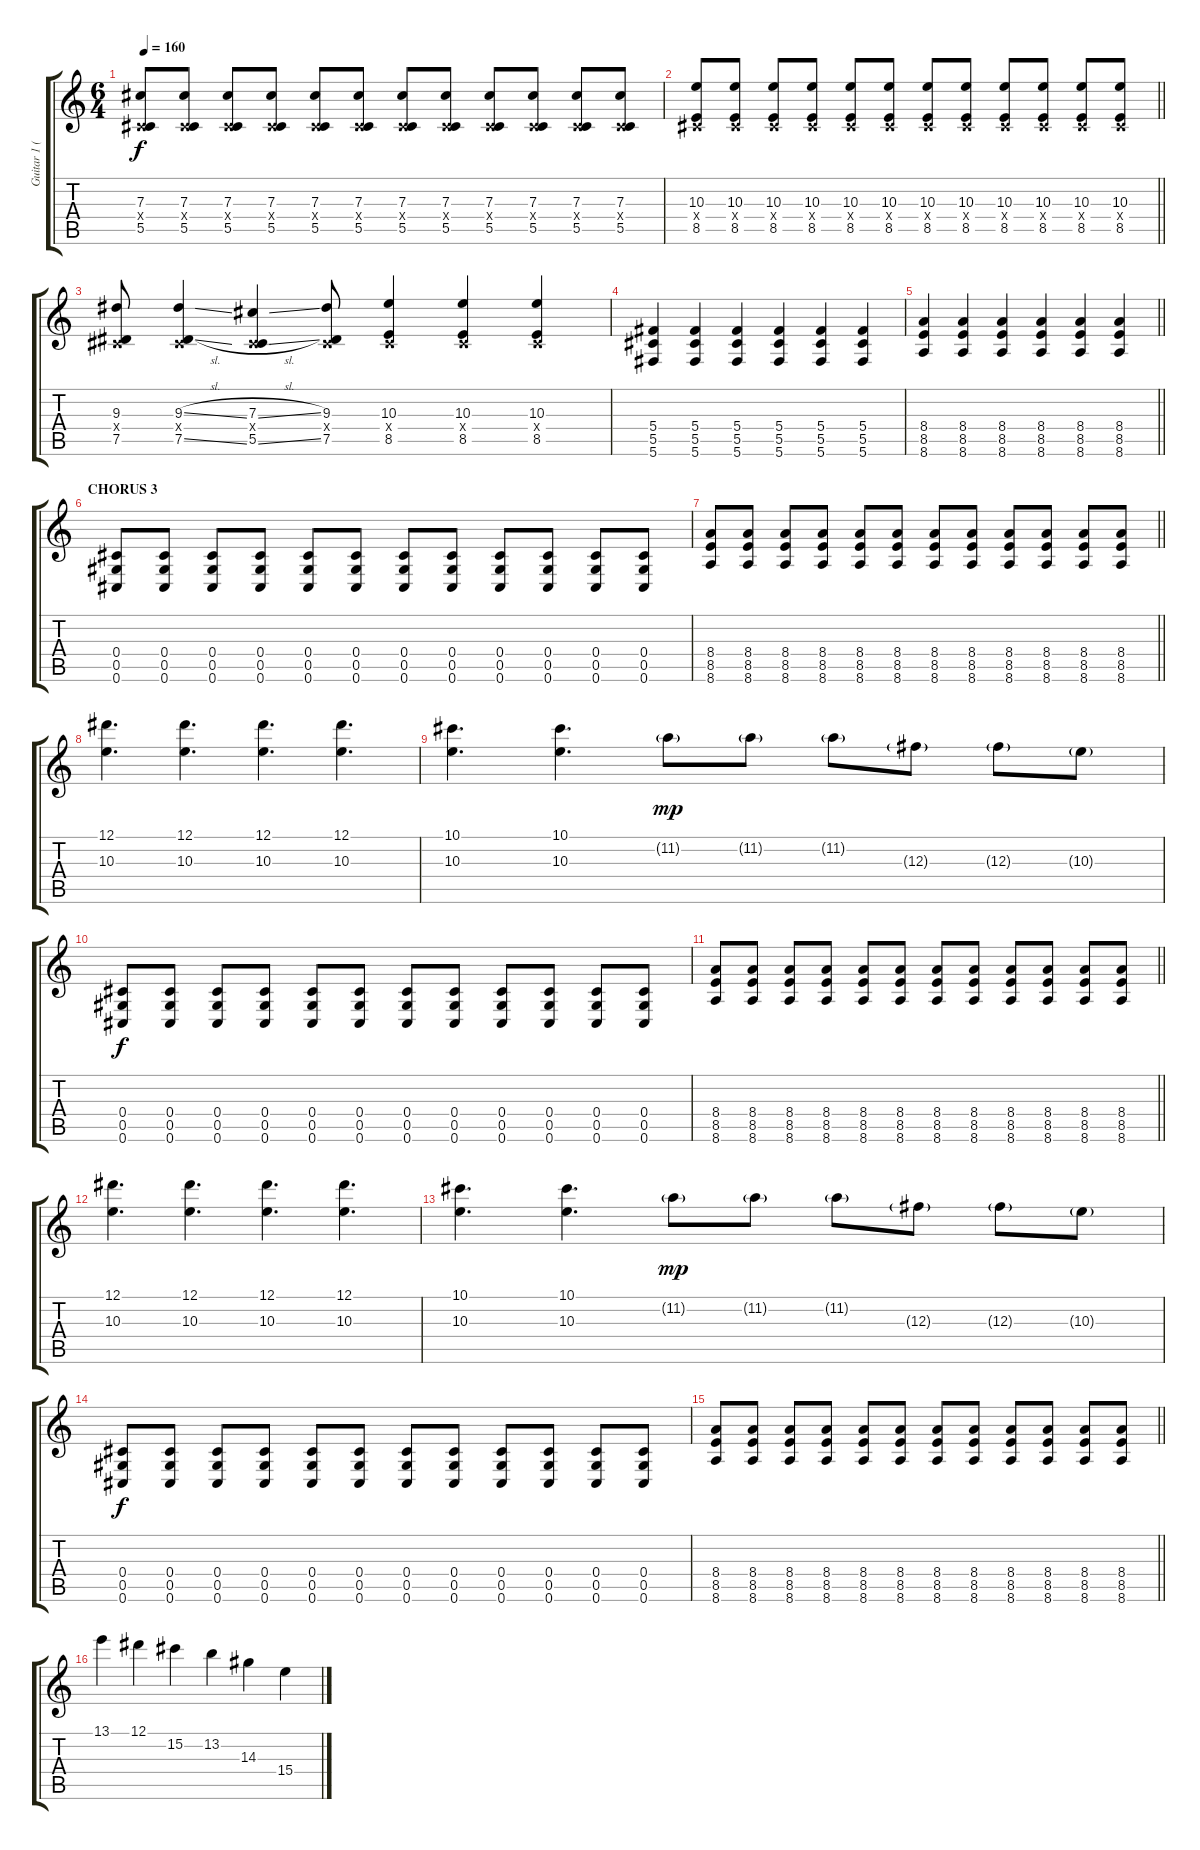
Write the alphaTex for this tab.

\track ("Guitar 1 (Randy Strohmeyer)" "Guitar 1 (") {instrument distortionguitar}
\staff {score tabs}
\tuning (Eb4 Bb3 Gb3 Db3 Ab2 Db2) {hide}
\ts (6 4)
\tempo 160
\clef g2
\ks c
(7.3 0.4{x} 5.5).8{dy f} (7.3 0.4{x} 5.5).8 (7.3 0.4{x} 5.5).8 (7.3 0.4{x} 5.5).8 (7.3 0.4{x} 5.5).8 (7.3 0.4{x} 5.5).8 (7.3 0.4{x} 5.5).8 (7.3 0.4{x} 5.5).8 (7.3 0.4{x} 5.5).8 (7.3 0.4{x} 5.5).8 (7.3 0.4{x} 5.5).8 (7.3 0.4{x} 5.5).8 |
\barLineRight lightlight
(10.3 0.4{x} 8.5).8 (10.3 0.4{x} 8.5).8 (10.3 0.4{x} 8.5).8 (10.3 0.4{x} 8.5).8 (10.3 0.4{x} 8.5).8 (10.3 0.4{x} 8.5).8 (10.3 0.4{x} 8.5).8 (10.3 0.4{x} 8.5).8 (10.3 0.4{x} 8.5).8 (10.3 0.4{x} 8.5).8 (10.3 0.4{x} 8.5).8 (10.3 0.4{x} 8.5).8 |
(9.3 0.4{x} 7.5).8 (9.3{sl} 0.4{x} 7.5{sl}).4 (7.3{sl} 0.4{x} 5.5{sl}).4 (9.3 0.4{x} 7.5).8 (10.3 0.4{x} 8.5).4 (10.3 0.4{x} 8.5).4 (10.3 0.4{x} 8.5).4 |
(5.4 5.5 5.6).4 (5.4 5.5 5.6).4 (5.4 5.5 5.6).4 (5.4 5.5 5.6).4 (5.4 5.5 5.6).4 (5.4 5.5 5.6).4 |
\barLineRight lightlight
(8.4 8.5 8.6).4 (8.4 8.5 8.6).4 (8.4 8.5 8.6).4 (8.4 8.5 8.6).4 (8.4 8.5 8.6).4 (8.4 8.5 8.6).4 |
\section ("" "CHORUS 3")
(0.4 0.5 0.6).8 (0.4 0.5 0.6).8 (0.4 0.5 0.6).8 (0.4 0.5 0.6).8 (0.4 0.5 0.6).8 (0.4 0.5 0.6).8 (0.4 0.5 0.6).8 (0.4 0.5 0.6).8 (0.4 0.5 0.6).8 (0.4 0.5 0.6).8 (0.4 0.5 0.6).8 (0.4 0.5 0.6).8 |
\barLineRight lightlight
(8.4 8.5 8.6).8 (8.4 8.5 8.6).8 (8.4 8.5 8.6).8 (8.4 8.5 8.6).8 (8.4 8.5 8.6).8 (8.4 8.5 8.6).8 (8.4 8.5 8.6).8 (8.4 8.5 8.6).8 (8.4 8.5 8.6).8 (8.4 8.5 8.6).8 (8.4 8.5 8.6).8 (8.4 8.5 8.6).8 |
(12.1 10.3).4{d volume 9} (12.1 10.3).4{d} (12.1 10.3).4{d} (12.1 10.3).4{d} |
(10.1 10.3).4{d} (10.1 10.3).4{d} 11.2{g}.8{dy mp} 11.2{g}.8 11.2{g}.8 12.3{g}.8 12.3{g}.8 10.3{g}.8 |
(0.4 0.5 0.6).8{dy f} (0.4 0.5 0.6).8 (0.4 0.5 0.6).8 (0.4 0.5 0.6).8 (0.4 0.5 0.6).8 (0.4 0.5 0.6).8 (0.4 0.5 0.6).8 (0.4 0.5 0.6).8 (0.4 0.5 0.6).8 (0.4 0.5 0.6).8 (0.4 0.5 0.6).8 (0.4 0.5 0.6).8 |
\barLineRight lightlight
(8.4 8.5 8.6).8 (8.4 8.5 8.6).8 (8.4 8.5 8.6).8 (8.4 8.5 8.6).8 (8.4 8.5 8.6).8 (8.4 8.5 8.6).8 (8.4 8.5 8.6).8 (8.4 8.5 8.6).8 (8.4 8.5 8.6).8 (8.4 8.5 8.6).8 (8.4 8.5 8.6).8 (8.4 8.5 8.6).8 |
(12.1 10.3).4{d volume 9} (12.1 10.3).4{d} (12.1 10.3).4{d} (12.1 10.3).4{d} |
(10.1 10.3).4{d} (10.1 10.3).4{d} 11.2{g}.8{dy mp} 11.2{g}.8 11.2{g}.8 12.3{g}.8 12.3{g}.8 10.3{g}.8 |
(0.4 0.5 0.6).8{dy f} (0.4 0.5 0.6).8 (0.4 0.5 0.6).8 (0.4 0.5 0.6).8 (0.4 0.5 0.6).8 (0.4 0.5 0.6).8 (0.4 0.5 0.6).8 (0.4 0.5 0.6).8 (0.4 0.5 0.6).8 (0.4 0.5 0.6).8 (0.4 0.5 0.6).8 (0.4 0.5 0.6).8 |
\barLineRight lightlight
(8.4 8.5 8.6).8 (8.4 8.5 8.6).8 (8.4 8.5 8.6).8 (8.4 8.5 8.6).8 (8.4 8.5 8.6).8 (8.4 8.5 8.6).8 (8.4 8.5 8.6).8 (8.4 8.5 8.6).8 (8.4 8.5 8.6).8 (8.4 8.5 8.6).8 (8.4 8.5 8.6).8 (8.4 8.5 8.6).8 |
13.1.4 12.1.4 15.2.4 13.2.4 14.3.4 15.4.4
